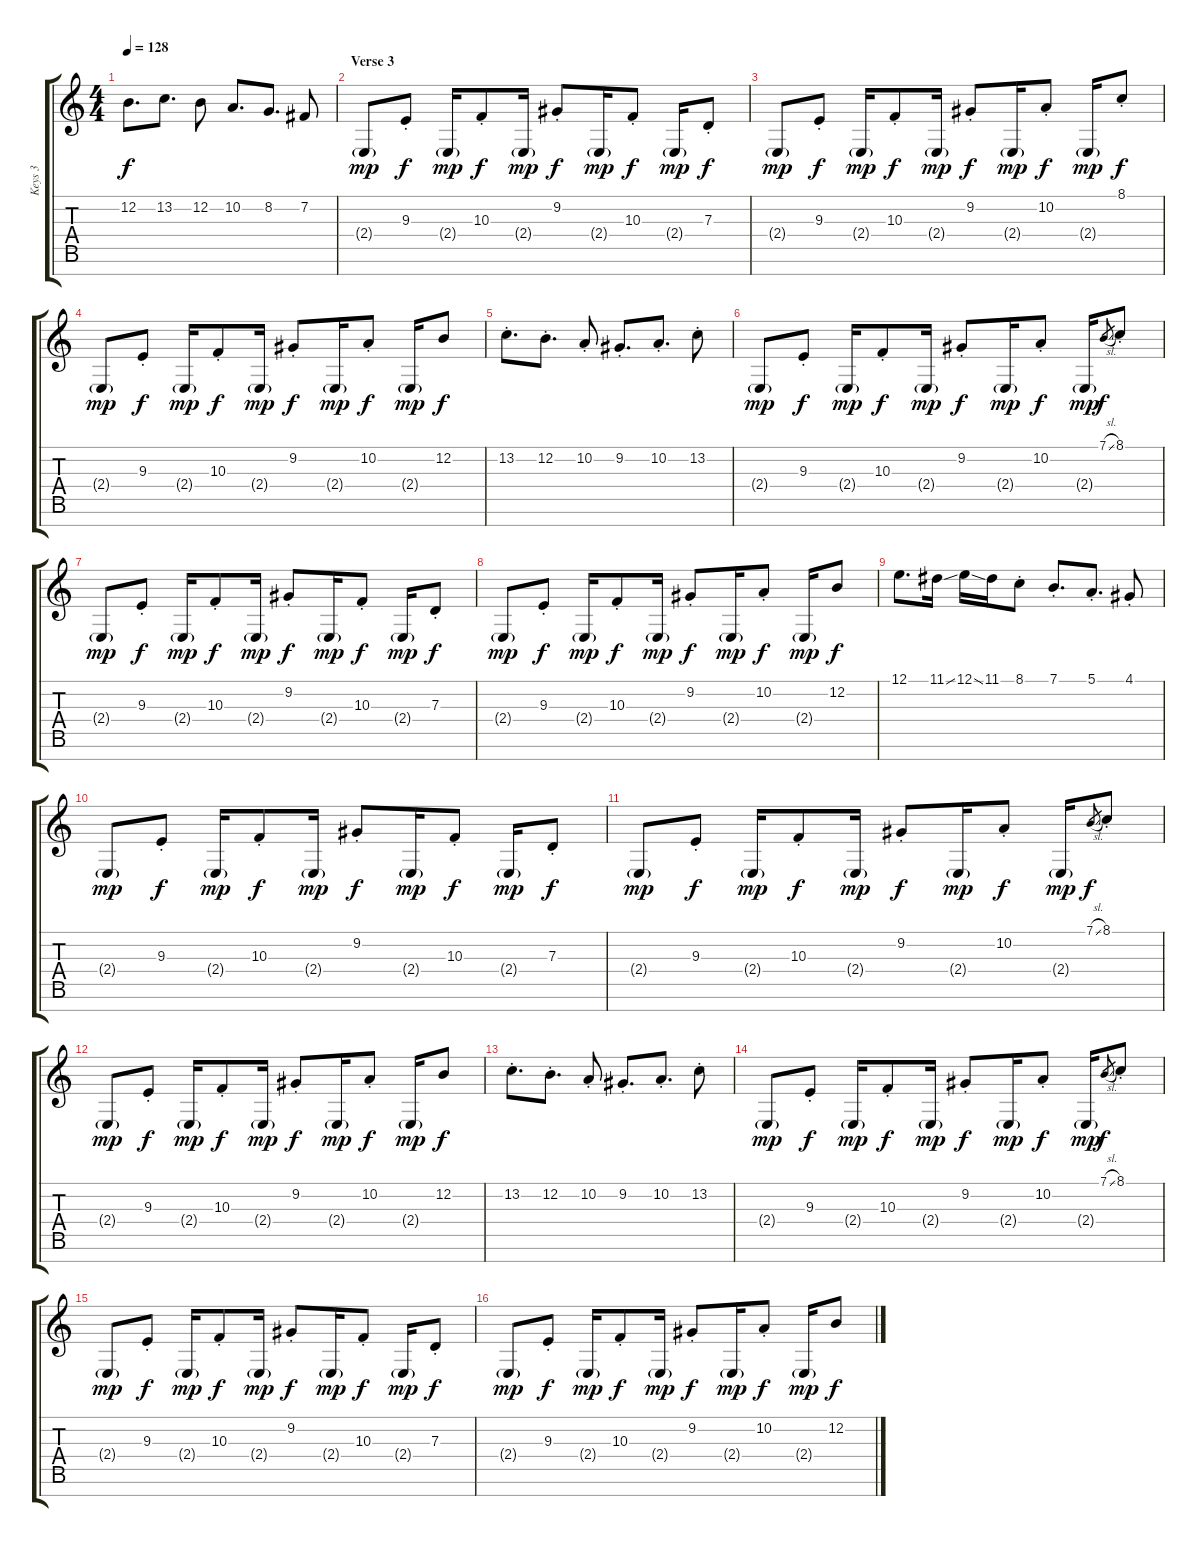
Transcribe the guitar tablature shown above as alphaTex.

\track ("Keys 3" "Keys 3") {instrument stringensemble2}
\staff {score tabs}
\tuning (E4 B3 G3 D3 A2 E2 B1) {hide}
\ts (4 4)
\tempo 128
\clef g2
\ks c
12.2.8{d dy f} 13.2.8{d} 12.2.8 10.2.8{d} 8.2.8{d} 7.2.8 |
\section ("" "Verse 3")
2.4{g}.8{dy mp} 9.3{st}.8{dy f} 2.4{g}.16{dy mp} 10.3{st}.8{dy f} 2.4{g}.16{dy mp} 9.2{st}.8{dy f} 2.4{g}.16{dy mp} 10.3{st}.8{dy f} 2.4{g}.16{dy mp} 7.3{st}.8{dy f} |
2.4{g}.8{dy mp} 9.3{st}.8{dy f} 2.4{g}.16{dy mp} 10.3{st}.8{dy f} 2.4{g}.16{dy mp} 9.2{st}.8{dy f} 2.4{g}.16{dy mp} 10.2{st}.8{dy f} 2.4{g}.16{dy mp} 8.1{st}.8{dy f} |
2.4{g}.8{dy mp} 9.3{st}.8{dy f} 2.4{g}.16{dy mp} 10.3{st}.8{dy f} 2.4{g}.16{dy mp} 9.2{st}.8{dy f} 2.4{g}.16{dy mp} 10.2{st}.8{dy f} 2.4{g}.16{dy mp} 12.2.8{dy f} |
13.2{st}.8{d} 12.2{st}.8{d} 10.2{st}.8 9.2{st}.8{d} 10.2{st}.8{d} 13.2{st}.8 |
2.4{g}.8{dy mp} 9.3{st}.8{dy f} 2.4{g}.16{dy mp} 10.3{st}.8{dy f} 2.4{g}.16{dy mp} 9.2{st}.8{dy f} 2.4{g}.16{dy mp} 10.2{st}.8{dy f} 2.4{g}.16{dy mp} 7.1{sl}.8{gr dy f} 8.1{st}.8 |
2.4{g}.8{dy mp} 9.3{st}.8{dy f} 2.4{g}.16{dy mp} 10.3{st}.8{dy f} 2.4{g}.16{dy mp} 9.2{st}.8{dy f} 2.4{g}.16{dy mp} 10.3{st}.8{dy f} 2.4{g}.16{dy mp} 7.3{st}.8{dy f} |
2.4{g}.8{dy mp} 9.3{st}.8{dy f} 2.4{g}.16{dy mp} 10.3{st}.8{dy f} 2.4{g}.16{dy mp} 9.2{st}.8{dy f} 2.4{g}.16{dy mp} 10.2{st}.8{dy f} 2.4{g}.16{dy mp} 12.2.8{dy f} |
12.1.8{d} 11.1{ss}.16 12.1{ss}.16 11.1.16 8.1{st}.8 7.1{st}.8{d} 5.1{st}.8{d} 4.1{st}.8 |
2.4{g}.8{dy mp} 9.3{st}.8{dy f} 2.4{g}.16{dy mp} 10.3{st}.8{dy f} 2.4{g}.16{dy mp} 9.2{st}.8{dy f} 2.4{g}.16{dy mp} 10.3{st}.8{dy f} 2.4{g}.16{dy mp} 7.3{st}.8{dy f} |
2.4{g}.8{dy mp} 9.3{st}.8{dy f} 2.4{g}.16{dy mp} 10.3{st}.8{dy f} 2.4{g}.16{dy mp} 9.2{st}.8{dy f} 2.4{g}.16{dy mp} 10.2{st}.8{dy f} 2.4{g}.16{dy mp} 7.1{sl}.8{gr dy f} 8.1{st}.8 |
2.4{g}.8{dy mp} 9.3{st}.8{dy f} 2.4{g}.16{dy mp} 10.3{st}.8{dy f} 2.4{g}.16{dy mp} 9.2{st}.8{dy f} 2.4{g}.16{dy mp} 10.2{st}.8{dy f} 2.4{g}.16{dy mp} 12.2.8{dy f} |
13.2{st}.8{d} 12.2{st}.8{d} 10.2{st}.8 9.2{st}.8{d} 10.2{st}.8{d} 13.2{st}.8 |
2.4{g}.8{dy mp} 9.3{st}.8{dy f} 2.4{g}.16{dy mp} 10.3{st}.8{dy f} 2.4{g}.16{dy mp} 9.2{st}.8{dy f} 2.4{g}.16{dy mp} 10.2{st}.8{dy f} 2.4{g}.16{dy mp} 7.1{sl}.8{gr dy f} 8.1{st}.8 |
2.4{g}.8{dy mp} 9.3{st}.8{dy f} 2.4{g}.16{dy mp} 10.3{st}.8{dy f} 2.4{g}.16{dy mp} 9.2{st}.8{dy f} 2.4{g}.16{dy mp} 10.3{st}.8{dy f} 2.4{g}.16{dy mp} 7.3{st}.8{dy f} |
2.4{g}.8{dy mp} 9.3{st}.8{dy f} 2.4{g}.16{dy mp} 10.3{st}.8{dy f} 2.4{g}.16{dy mp} 9.2{st}.8{dy f} 2.4{g}.16{dy mp} 10.2{st}.8{dy f} 2.4{g}.16{dy mp} 12.2.8{dy f}
